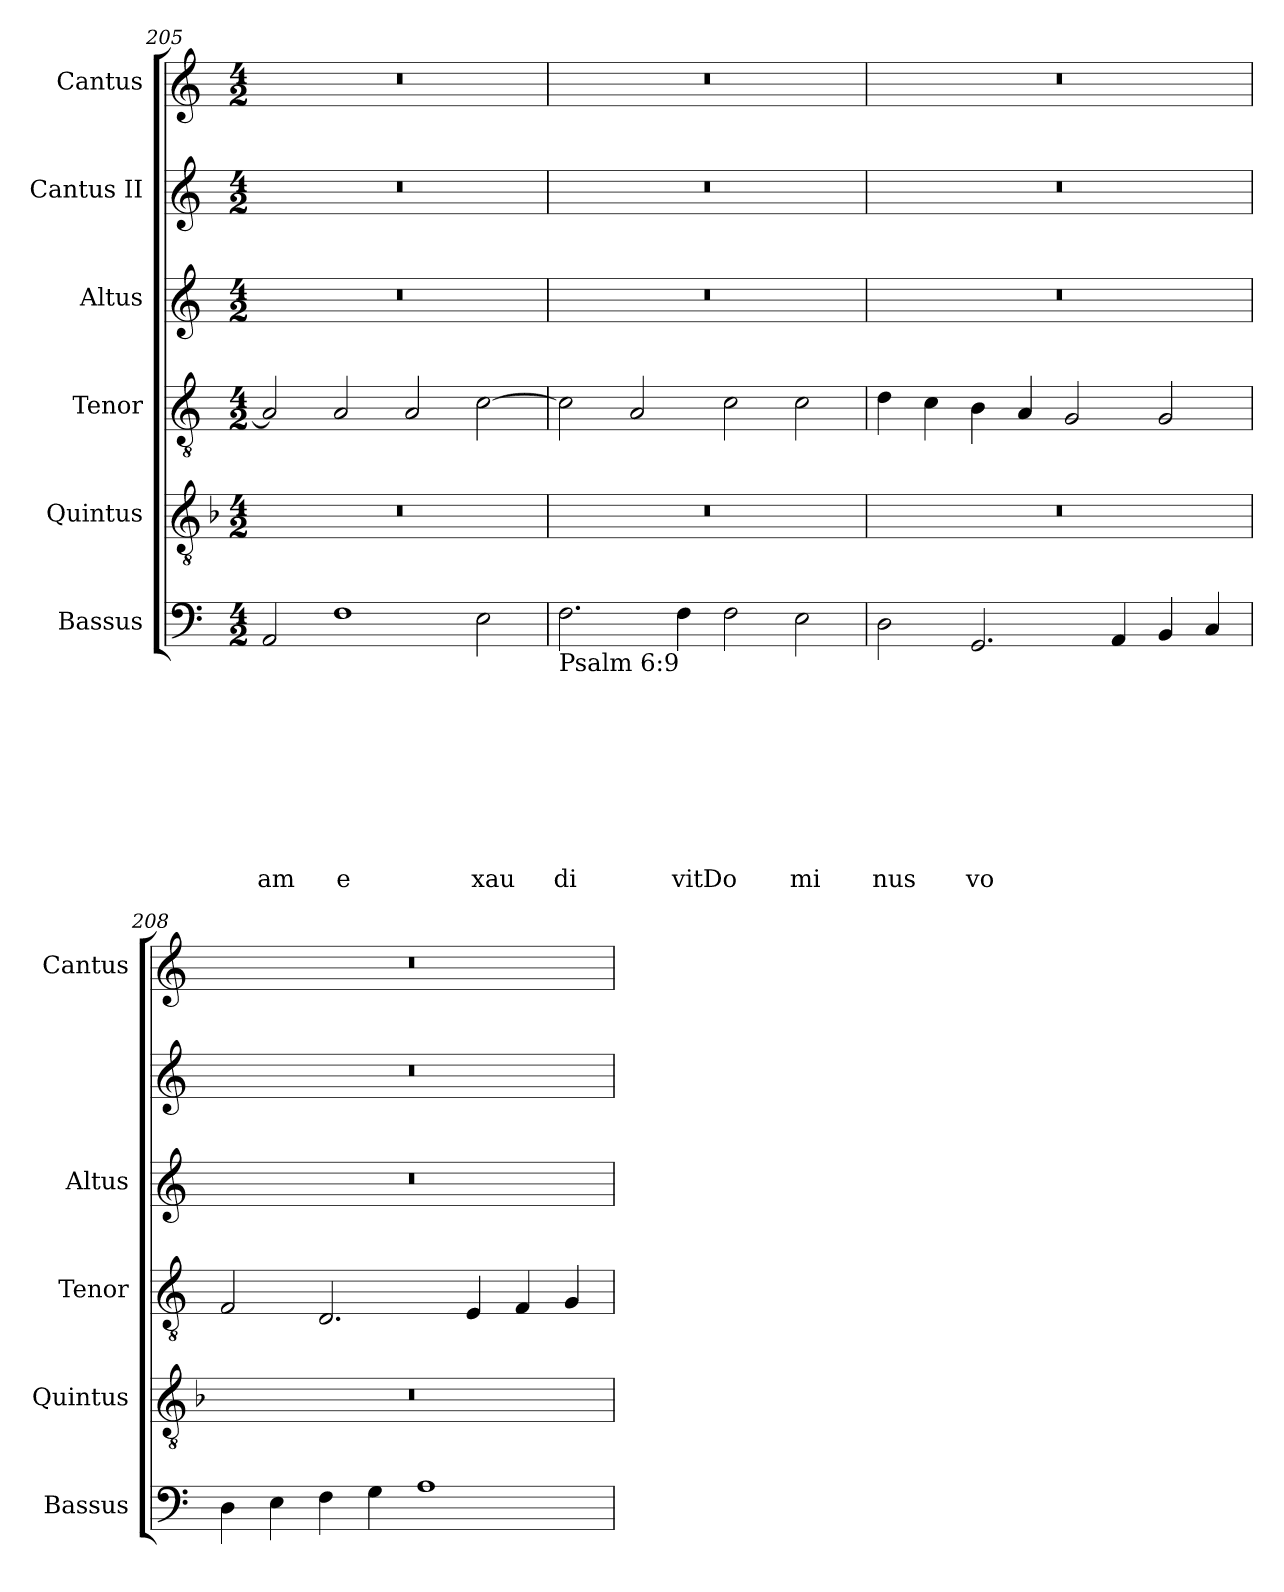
**kern	**text	**text	**text	**text	**text	**text	**text	**text	**text	**kern	**kern	**kern	**kern	**kern
*part6	*part6	*part6	*part6	*part6	*part6	*part6	*part6	*part6	*part6	*part5	*part4	*part3	*part2	*part1
*staff6	*staff6	*staff6	*staff6	*staff6	*staff6	*staff6	*staff6	*staff6	*staff6	*staff5	*staff4	*staff3	*staff2	*staff1
*I"Bassus	*	*	*	*	*	*	*	*	*	*I"Quintus	*I"Tenor	*I"Altus	*I"Cantus II	*I"Cantus
*I'Bassus	*	*	*	*	*	*	*	*	*	*I'Quintus	*I'Tenor	*I'Altus	*	*I'Cantus
*clefF4	*	*	*	*	*	*	*	*	*	*clefGv2	*clefGv2	*clefG2	*clefG2	*clefG2
*k[]	*	*	*	*	*	*	*	*	*	*k[b-]	*k[]	*k[]	*k[]	*k[]
*C:	*	*	*	*	*	*	*	*	*	*F:	*C:	*C:	*C:	*C:
*M4/2	*	*	*	*	*	*	*	*	*	*M4/2	*M4/2	*M4/2	*M4/2	*M4/2
=205	=205	=205	=205	=205	=205	=205	=205	=205	=205	=205	=205	=205	=205	=205
!	!	!	!	!	!	!	!	!	!LO:LY:b	!	!	!	!	!
2AA/	.	.	.	.	.	.	.	.	am	0r	2A/]	0r	0r	0r
!	!	!	!	!	!	!	!	!	!LO:LY:b	!	!	!	!	!
1F	.	.	.	.	.	.	.	.	e	.	2A/	.	.	.
.	.	.	.	.	.	.	.	.	.	.	2A/	.	.	.
!	!	!	!	!	!	!	!	!	!LO:LY:b	!	!	!	!	!
2E\	.	.	.	.	.	.	.	.	xau	.	[<2c\	.	.	.
!!LO:LB:g=z
=206	=206	=206	=206	=206	=206	=206	=206	=206	=206	=206	=206	=206	=206	=206
!LO:TX:b:t=Psalm 6&colon;9	!	!	!	!	!	!	!	!	!	!	!	!	!	!
!	!	!	!	!	!	!	!	!	!LO:LY:b	!	!	!	!	!
2.F\	.	.	.	.	.	.	.	.	di	0r	2c\]	0r	0r	0r
.	.	.	.	.	.	.	.	.	.	.	2A/	.	.	.
!	!	!	!	!	!	!	!	!	!LO:LY:b	!	!	!	!	!
4F\	.	.	.	.	.	.	.	.	vitDo	.	.	.	.	.
2F\	.	.	.	.	.	.	.	.	.	.	2c\	.	.	.
!	!	!	!	!	!	!	!	!	!LO:LY:b	!	!	!	!	!
2E\	.	.	.	.	.	.	.	.	mi	.	2c\	.	.	.
=207	=207	=207	=207	=207	=207	=207	=207	=207	=207	=207	=207	=207	=207	=207
!	!	!	!	!	!	!	!	!	!LO:LY:b	!	!	!	!	!
2D\	.	.	.	.	.	.	.	.	nus	0r	4d\	0r	0r	0r
.	.	.	.	.	.	.	.	.	.	.	4c\	.	.	.
!	!	!	!	!	!	!	!	!	!LO:LY:b	!	!	!	!	!
2.GG/	.	.	.	.	.	.	.	.	vo	.	4B\	.	.	.
.	.	.	.	.	.	.	.	.	.	.	4A/	.	.	.
.	.	.	.	.	.	.	.	.	.	.	2G/	.	.	.
4AA/	.	.	.	.	.	.	.	.	.	.	.	.	.	.
4BB/	.	.	.	.	.	.	.	.	.	.	2G/	.	.	.
4C/	.	.	.	.	.	.	.	.	.	.	.	.	.	.
=208	=208	=208	=208	=208	=208	=208	=208	=208	=208	=208	=208	=208	=208	=208
4D\	.	.	.	.	.	.	.	.	.	0r	2F/	0r	0r	0r
4E\	.	.	.	.	.	.	.	.	.	.	.	.	.	.
4F\	.	.	.	.	.	.	.	.	.	.	2.D/	.	.	.
4G\	.	.	.	.	.	.	.	.	.	.	.	.	.	.
1A	.	.	.	.	.	.	.	.	.	.	.	.	.	.
.	.	.	.	.	.	.	.	.	.	.	4E/	.	.	.
.	.	.	.	.	.	.	.	.	.	.	4F/	.	.	.
.	.	.	.	.	.	.	.	.	.	.	4G/	.	.	.
=	=	=	=	=	=	=	=	=	=	=	=	=	=	=
*-	*-	*-	*-	*-	*-	*-	*-	*-	*-	*-	*-	*-	*-	*-
